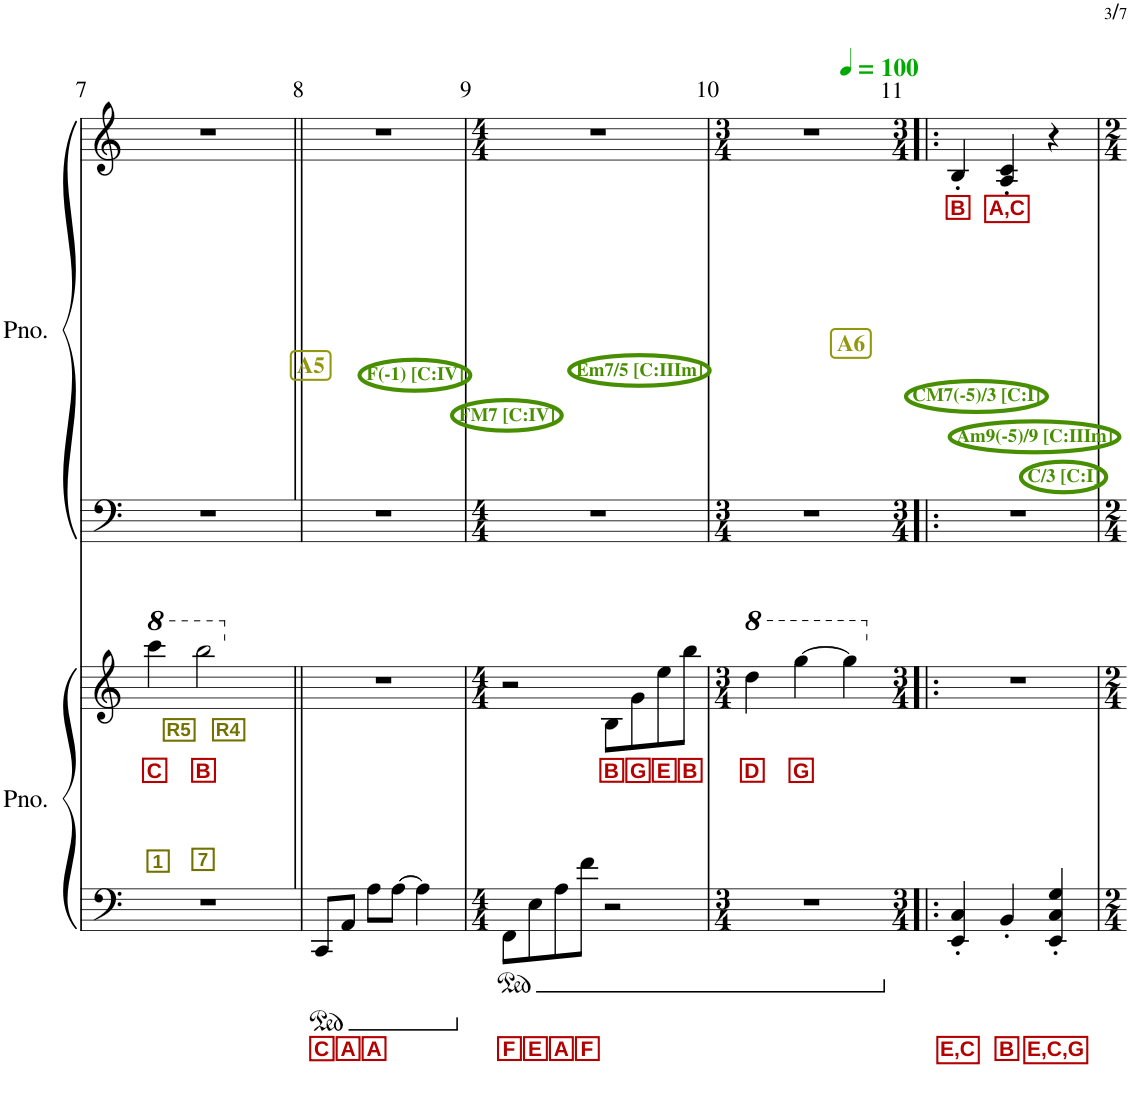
**kern	**text	**text	**kern	**text	**text	**text	**kern	**kern	**text	**text
*part2	*part2	*part2	*part2	*part2	*part2	*part2	*part1	*part1	*part1	*part1
*staff4	*staff4	*staff4	*staff3	*staff3	*staff3	*staff3	*staff2	*staff1	*staff1	*staff1
*I"ピアノ	*	*	*	*	*	*	*I"ピアノ	*	*	*
!!LO:PB:g=z
*clefF4	*	*	*clefG2	*	*	*	*clefF4	*clefG2	*	*
*k[]	*	*	*k[]	*	*	*	*k[]	*k[]	*	*
*M3/4	*	*	*M3/4	*	*	*	*M3/4	*M3/4	*	*
*	*	*	*8va	*	*	*	*	*	*	*
=7	=7	=7	=7	=7	=7	=7	=7	=7	=7	=7
!	!	!	!	!LO:LY:b:color=#727200	!LO:LY:b:color=#B30000	!LO:LY:b:color=#727200	!	!	!	!
2.r	.	.	4cccc\	R5	C	1	2.r	2.r	.	.
!	!	!	!	!LO:LY:b:color=#727200	!LO:LY:b:color=#B30000	!LO:LY:b:color=#727200	!	!	!	!
.	.	.	2bbb\	R4	B	7	.	.	.	.
!!LO:REH:place=s1:b:B:cj:color=#91980E:fs=11:t=A5
=8||	=8||	=8||	=8||	=8||	=8||	=8||	=8||	=8||	=8||	=8||
!	!	!LO:LY:b:color=#B30000	!	!	!	!	!	!	!	!
*	*	*	*X8va	*	*	*	*	*	*	*
!	!	!	!	!	!	!	!	!LO:TX:b:B:color=#478E00:t=F(-1) [C&colon;IV]	!	!
8CC/L	.	C	2.r	.	.	.	2.r	2.r	.	.
!	!	!LO:LY:b:color=#B30000	!	!	!	!	!	!	!	!
8AA/J	.	A	.	.	.	.	.	.	.	.
!	!	!LO:LY:b:color=#B30000	!	!	!	!	!	!	!	!
8A\L	.	A	.	.	.	.	.	.	.	.
[8A\J	.	.	.	.	.	.	.	.	.	.
4A\]	.	.	.	.	.	.	.	.	.	.
=9	=9	=9	=9	=9	=9	=9	=9	=9	=9	=9
*M4/4	*	*	*M4/4	*	*	*	*M4/4	*M4/4	*	*
!	!	!	!	!	!	!	!	!LO:TX:b:B:color=#478E00:t=FM7 [C&colon;IV]	!	!
!	!	!LO:LY:b:color=#B30000	!	!	!	!	!	!	!	!
*	*	*	*	*	*	*	*	*^	*	*
8FF\L	.	F	2r	.	.	.	1r	1r	2ryy	.	.
!	!	!LO:LY:b:color=#B30000	!	!	!	!	!	!	!	!	!
8E\	.	E	.	.	.	.	.	.	.	.	.
!	!	!LO:LY:b:color=#B30000	!	!	!	!	!	!	!	!	!
8A\	.	A	.	.	.	.	.	.	.	.	.
!	!	!LO:LY:b:color=#B30000	!	!	!	!	!	!	!	!	!
8f\J	.	F	.	.	.	.	.	.	.	.	.
!	!	!	!	!	!	!	!	!	!LO:TX:b:B:color=#478E00:t=Em7/5 [C&colon;IIIm]	!	!
!	!	!	!	!	!LO:LY:b:color=#B30000	!	!	!	!	!	!
2r	.	.	8B\L	.	B	.	.	.	2ryy	.	.
!	!	!	!	!	!LO:LY:b:color=#B30000	!	!	!	!	!	!
.	.	.	8g\	.	G	.	.	.	.	.	.
!	!	!	!	!	!LO:LY:b:color=#B30000	!	!	!	!	!	!
.	.	.	8ee\	.	E	.	.	.	.	.	.
!	!	!	!	!	!LO:LY:b:color=#B30000	!	!	!	!	!	!
.	.	.	8bb\J	.	B	.	.	.	.	.	.
*	*	*	*	*	*	*	*	*v	*v	*	*
=10	=10	=10	=10	=10	=10	=10	=10	=10	=10	=10
*M3/4	*	*	*M3/4	*	*	*	*M3/4	*M3/4	*	*
*	*	*	*8va	*	*	*	*	*	*	*
*	*	*	*	*	*	*	*	*^	*	*
!	!	!	!	!	!LO:LY:b:color=#B30000	!	!	!	!	!	!
*	*	*	*	*	*	*	*	*v	*v	*	*
2.r	.	.	4ddd\	.	D	.	2.r	2.r	.	.
!	!	!	!	!	!LO:LY:b:color=#B30000	!	!	!	!	!
.	.	.	[4ggg\	.	G	.	.	.	.	.
.	.	.	4ggg\]	.	.	.	.	.	.	.
=11!|:	=11!|:	=11!|:	=11!|:	=11!|:	=11!|:	=11!|:	=11!|:	=11!|:	=11!|:	=11!|:
!!LO:REH:place=s1:b:B:cj:color=#91980E:fs=11:t=A6
*M3/4	*	*	*M3/4	*	*	*	*M3/4	*M3/4	*	*
!	!	!LO:LY:b:color=#B30000	!	!	!	!	!	!	!	!
*	*	*	*X8va	*	*	*	*	*	*	*
*	*	*	*	*	*	*	*	*MM100	*	*
!	!	!	!	!	!	!	!	!LO:TX:b:B:color=#478E00:t=CM7(-5)/3 [C&colon;I]	!	!
!	!	!	!	!	!	!	!	!	!	!LO:LY:b:color=#B30000
4EE/' 4C/'	.	E,C	2.r	.	.	.	2.r	4B'/	.	B
!	!	!	!	!	!	!	!	!LO:TX:b:B:color=#478E00:t=Am9(-5)/9 [C&colon;IIIm]	!	!
!	!	!LO:LY:b:color=#B30000	!	!	!	!	!	!	!	!LO:LY:b:color=#B30000
4BB'/	.	B	.	.	.	.	.	4A/' 4c/'	.	A,C
!	!	!	!	!	!	!	!	!LO:TX:b:B:color=#478E00:t=C/3 [C&colon;I]	!	!
!	!	!LO:LY:b:color=#B30000	!	!	!	!	!	!	!	!
4EE/' 4C/' 4G/'	.	E,C,G	.	.	.	.	.	4r	.	.
=	=	=	=	=	=	=	=	=	=	=
*-	*-	*-	*-	*-	*-	*-	*-	*-	*-	*-
